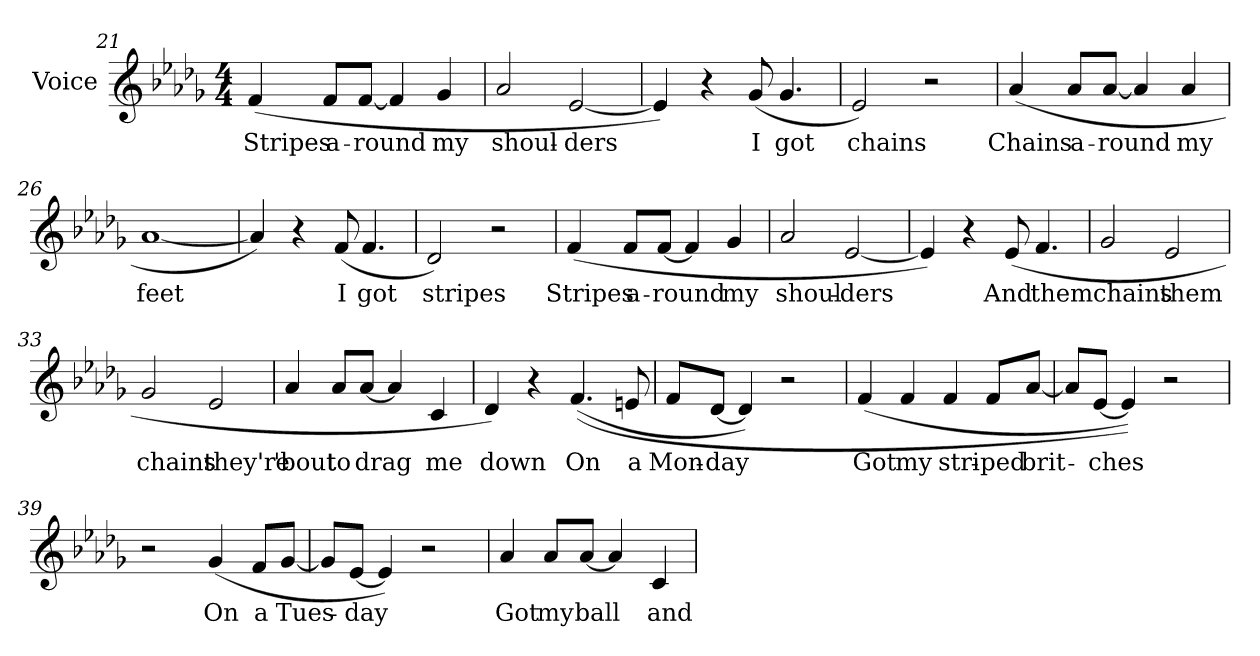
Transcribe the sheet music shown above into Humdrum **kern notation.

**kern	**text
*part1	*part1
*staff1	*staff1
*I"Voice	*
*I'Voice	*
*clefG2	*
*k[b-e-a-d-g-]	*
*D-:	*
*M4/4	*
=21	=21
!	!LO:LY:b:color=#000000
(4fi/	Stripes
!	!LO:LY:b:color=#000000
8fi/L	a-
!	!LO:LY:b:color=#000000
[8fi/J	-round
4fi/]	.
!	!LO:LY:b:color=#000000
4g-i/	my
!!LO:LB:g=z
=22	=22
!	!LO:LY:b:color=#000000
2a-i/	shoul-
!	!LO:LY:b:color=#000000
[2e-i/	-ders
=23	=23
4e-i/])	.
4r	.
!	!LO:LY:b:color=#000000
(8g-i/	I
!	!LO:LY:b:color=#000000
4.g-i/	got
=24	=24
!	!LO:LY:b:color=#000000
2e-i/)	chains
2r	.
=25	=25
!	!LO:LY:b:color=#000000
(4a-i/	Chains
!	!LO:LY:b:color=#000000
8a-i/L	a-
!	!LO:LY:b:color=#000000
[8a-i/J	-round
4a-i/]	.
!	!LO:LY:b:color=#000000
4a-i/	my
=26	=26
!	!LO:LY:b:color=#000000
[1a-i	feet
=27	=27
4a-i/])	.
4r	.
!	!LO:LY:b:color=#000000
(8fi/	I
!	!LO:LY:b:color=#000000
4.fi/	got
!!LO:LB:g=z
=28	=28
!	!LO:LY:b:color=#000000
2d-i/)	stripes
2r	.
=29	=29
!	!LO:LY:b:color=#000000
(4fi/	Stripes
!	!LO:LY:b:color=#000000
8fi/L	a-
!	!LO:LY:b:color=#000000
[8fi/J	-round
4fi/]	.
!	!LO:LY:b:color=#000000
4g-i/	my
=30	=30
!	!LO:LY:b:color=#000000
2a-i/	shoul-
!	!LO:LY:b:color=#000000
[2e-i/	-ders
=31	=31
4e-i/])	.
4r	.
!	!LO:LY:b:color=#000000
(8e-i/	And
!	!LO:LY:b:color=#000000
4.fi/	them
=32	=32
!	!LO:LY:b:color=#000000
2g-i/	chains
!	!LO:LY:b:color=#000000
2e-i/	them
=33	=33
!	!LO:LY:b:color=#000000
2g-i/	chains
!	!LO:LY:b:color=#000000
2e-i/	they're
!!LO:LB:g=z
=34	=34
!	!LO:LY:b:color=#000000
4a-i/	'bout
!	!LO:LY:b:color=#000000
8a-i/L	to
!	!LO:LY:b:color=#000000
[8a-i/J	drag
4a-i/]	.
!	!LO:LY:b:color=#000000
4ci/	me
=35	=35
!	!LO:LY:b:color=#000000
4d-i/)	down
4r	.
!	!LO:LY:b:color=#000000
((4.fi/	On
!	!LO:LY:b:color=#000000
8eni/	a
=36	=36
!	!LO:LY:b:color=#000000
8fi/L	Mon-
!	!LO:LY:b:color=#000000
[8d-i/J	-day
4d-i/])	.
2r	.
=37	=37
!	!LO:LY:b:color=#000000
(4fi/	Got
!	!LO:LY:b:color=#000000
4fi/	my
!	!LO:LY:b:color=#000000
4fi/	stri-
!	!LO:LY:b:color=#000000
8fi/L	-ped
!	!LO:LY:b:color=#000000
[8a-i/J	brit-
=38	=38
8a-i/L]	.
!	!LO:LY:b:color=#000000
[8e-i/J	-ches
4e-i/]))	.
2r	.
!!LO:LB:g=z
=39	=39
2r	.
!	!LO:LY:b:color=#000000
(4g-i/	On
!	!LO:LY:b:color=#000000
8fi/L	a
!	!LO:LY:b:color=#000000
[8g-i/J	Tues-
=40	=40
8g-i/L]	.
!	!LO:LY:b:color=#000000
[8e-i/J	-day
4e-i/])	.
2r	.
=41	=41
!	!LO:LY:b:color=#000000
4a-i/	Got
!	!LO:LY:b:color=#000000
8a-i/L	my
!	!LO:LY:b:color=#000000
[8a-i/J	ball
4a-i/]	.
!	!LO:LY:b:color=#000000
4ci/	and
=	=
*-	*-
